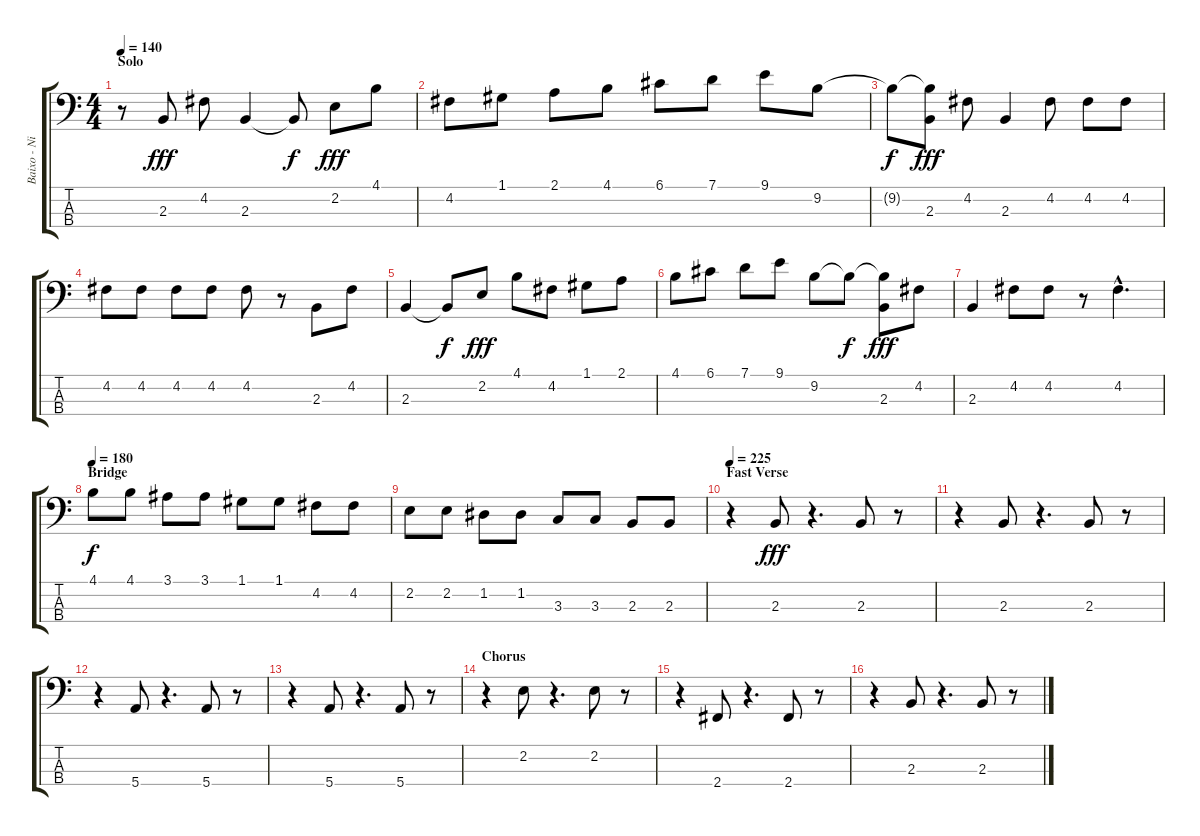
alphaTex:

\track ("Baixo - Nikola" "Baixo - Ni") {instrument electricbasspick}
\staff {score tabs}
\tuning (G2 D2 A1 E1) {hide}
\ts (4 4)
\section ("" "Solo")
\tempo 140
\clef f4
\ks c
r.8{dy fff} 2.3.8 4.2.8 2.3.4 2.3{t}.8{dy f} 2.2.8{dy fff} 4.1.8 |
4.2.8 1.1.8 2.1.8 4.1.8 6.1.8 7.1.8 9.1.8 9.2.8 |
9.2{t}.8{dy f} (9.2{t} 2.3).8{dy fff} 4.2.8 2.3.4 4.2.8 4.2.8 4.2.8 |
4.2.8 4.2.8 4.2.8 4.2.8 4.2.8 r.8 2.3.8 4.2.8 |
2.3.4 2.3{t}.8{dy f} 2.2.8{dy fff} 4.1.8 4.2.8 1.1.8 2.1.8 |
4.1.8 6.1.8 7.1.8 9.1.8 9.2.8 9.2{t}.8{dy f} (9.2{t} 2.3).8{dy fff} 4.2.8 |
2.3.4 4.2.8 4.2.8 r.8 4.2{hac}.4{d} |
\section ("" "Bridge")
\tempo 180
4.1.8{dy f} 4.1.8 3.1.8 3.1.8 1.1.8 1.1.8 4.2.8 4.2.8 |
2.2.8 2.2.8 1.2.8 1.2.8 3.3.8 3.3.8 2.3.8 2.3.8 |
\section ("" "Fast Verse")
\tempo 225
r.4 2.3.8{dy fff} r.4{d} 2.3.8 r.8 |
r.4 2.3.8 r.4{d} 2.3.8 r.8 |
r.4 5.4.8 r.4{d} 5.4.8 r.8 |
r.4 5.4.8 r.4{d} 5.4.8 r.8 |
\section ("" "Chorus")
r.4 2.2.8 r.4{d} 2.2.8 r.8 |
r.4 2.4.8 r.4{d} 2.4.8 r.8 |
r.4 2.3.8 r.4{d} 2.3.8 r.8
